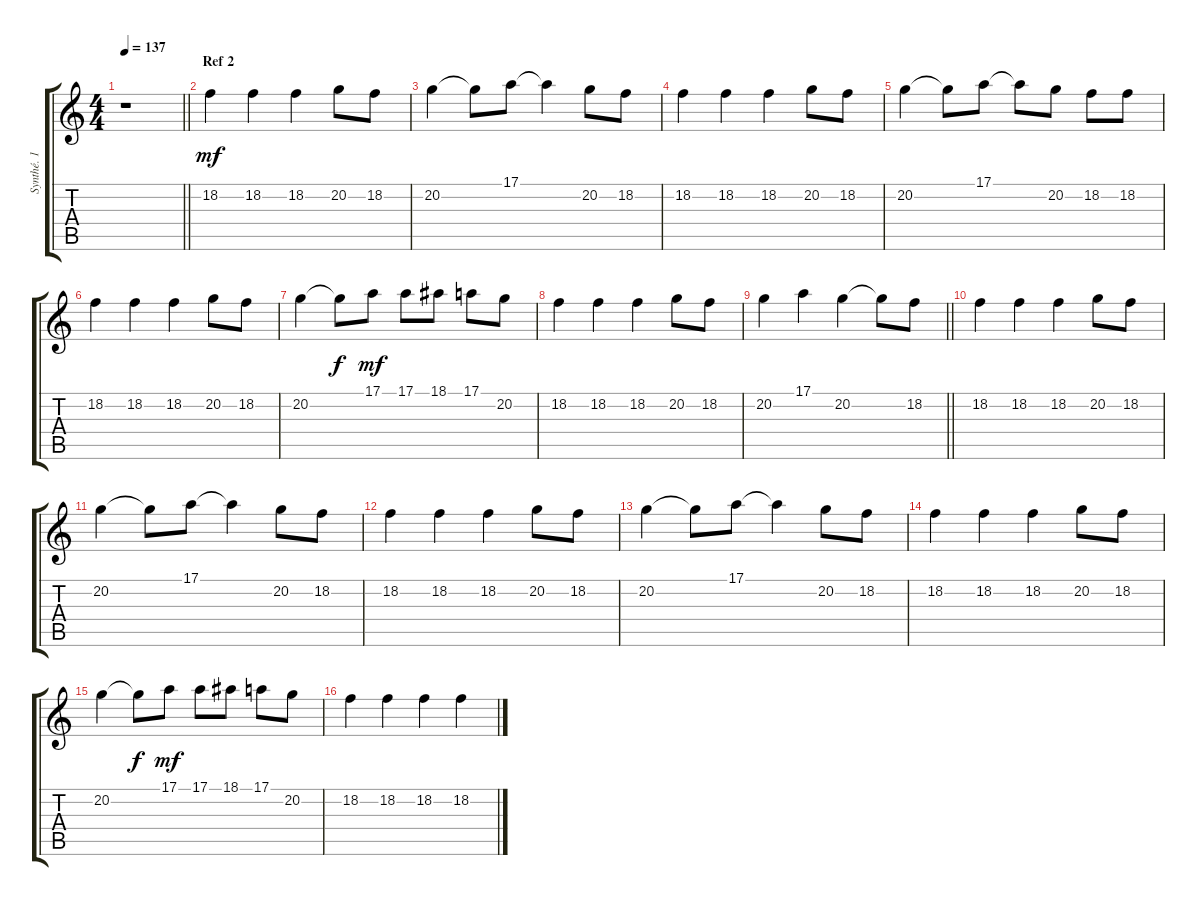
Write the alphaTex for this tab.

\track ("Synthé. 1" "Synthé. 1") {instrument drawbarorgan}
\staff {score tabs}
\tuning (E4 B3 G3 D3 A2 E2) {hide}
\ts (4 4)
\section ("" "")
\tempo 137
\clef g2
\barLineRight lightlight
\ks c
r.1{dy mp} |
\section ("" "Ref 2")
18.2.4{dy mf} 18.2.4 18.2.4 20.2.8 18.2.8 |
20.2.4 20.2{t}.8 17.1.8 17.1{t}.4 20.2.8 18.2.8 |
18.2.4 18.2.4 18.2.4 20.2.8 18.2.8 |
20.2.4 20.2{t}.8 17.1.8 17.1{t}.8 20.2.8 18.2.8 18.2.8 |
18.2.4 18.2.4 18.2.4 20.2.8 18.2.8 |
20.2.4 20.2{t}.8{dy f} 17.1.8{dy mf} 17.1.8 18.1.8 17.1.8 20.2.8 |
18.2.4 18.2.4 18.2.4 20.2.8 18.2.8 |
\barLineRight lightlight
20.2.4 17.1.4 20.2.4 20.2{t}.8 18.2.8 |
18.2.4 18.2.4 18.2.4 20.2.8 18.2.8 |
20.2.4 20.2{t}.8 17.1.8 17.1{t}.4 20.2.8 18.2.8 |
18.2.4 18.2.4 18.2.4 20.2.8 18.2.8 |
20.2.4 20.2{t}.8 17.1.8 17.1{t}.4 20.2.8 18.2.8 |
18.2.4 18.2.4 18.2.4 20.2.8 18.2.8 |
20.2.4 20.2{t}.8{dy f} 17.1.8{dy mf} 17.1.8 18.1.8 17.1.8 20.2.8 |
18.2.4 18.2.4 18.2.4 18.2.4
